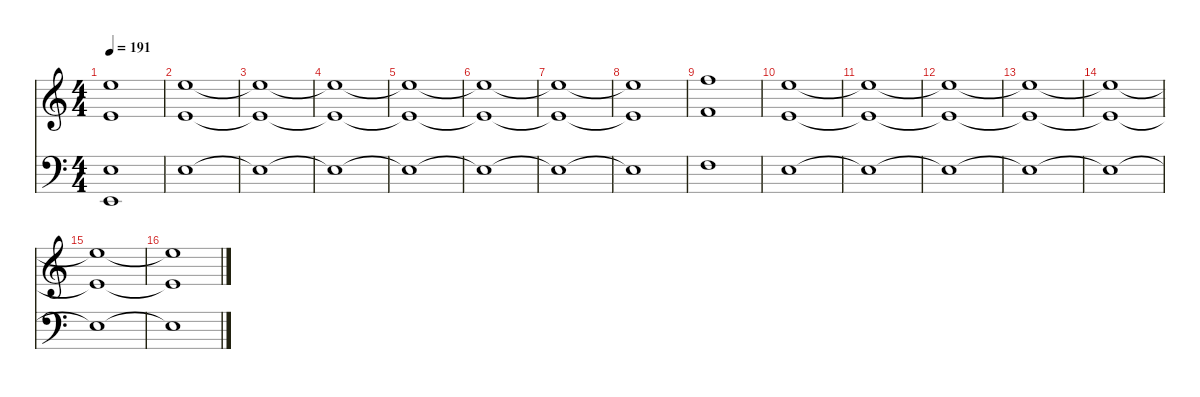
\defaultSystemsLayout 4
\hideDynamics
\bracketExtendMode nobrackets
\singleTrackTrackNamePolicy hidden
\multiTrackTrackNamePolicy hidden
\firstSystemTrackNameMode fullname
\firstSystemTrackNameOrientation horizontal
\otherSystemsTrackNameOrientation horizontal
\track ("Organs" "org.") {defaultSystemsLayout 4 instrument rockorgan}
\staff {score}
\tuning (E4 B3 G3 D3 A2 E2 B1)
\ts (4 4)
\tempo 191
\clef g2
\ks c
(12.1{t} 9.3{t}).1{dy f beam Up} |
(12.1 14.4).1{dy mf beam Up} |
(12.1{t} 14.4{t}).1{dy f beam Up} |
(12.1{t} 14.4{t}).1{beam Up} |
(12.1{t} 14.4{t}).1{beam Up} |
(12.1{t} 14.4{t}).1{beam Up} |
(12.1{t} 14.4{t}).1{beam Up} |
(12.1{t} 14.4{t}).1{beam Up} |
(13.1 15.4).1{dy mf beam Down} |
(12.1 14.4).1{beam Up} |
(12.1{t} 14.4{t}).1{dy f beam Up} |
(12.1{t} 14.4{t}).1{beam Up} |
(12.1{t} 14.4{t}).1{beam Up} |
(12.1{t} 14.4{t}).1{beam Up} |
(12.1{t} 14.4{t}).1{beam Up} |
(12.1{t} 14.4{t}).1{beam Up}
\staff {score}
\tuning (E4 B3 G3 D3 A2 E2 B1)
\clef f4
\ottava regular
\simile none
\ks c
(0.6{t} 7.5{t}).1{dy f beam Up} |
12.6.1{beam Down} |
12.6{t}.1{beam Down} |
12.6{t}.1{beam Down} |
12.6{t}.1{beam Down} |
12.6{t}.1{beam Down} |
12.6{t}.1{beam Down} |
12.6{t}.1{beam Down} |
13.6.1{beam Down} |
12.6.1{beam Down} |
12.6{t}.1{beam Down} |
12.6{t}.1{beam Down} |
12.6{t}.1{beam Down} |
12.6{t}.1{beam Down} |
12.6{t}.1{beam Down} |
12.6{t}.1{beam Down}
